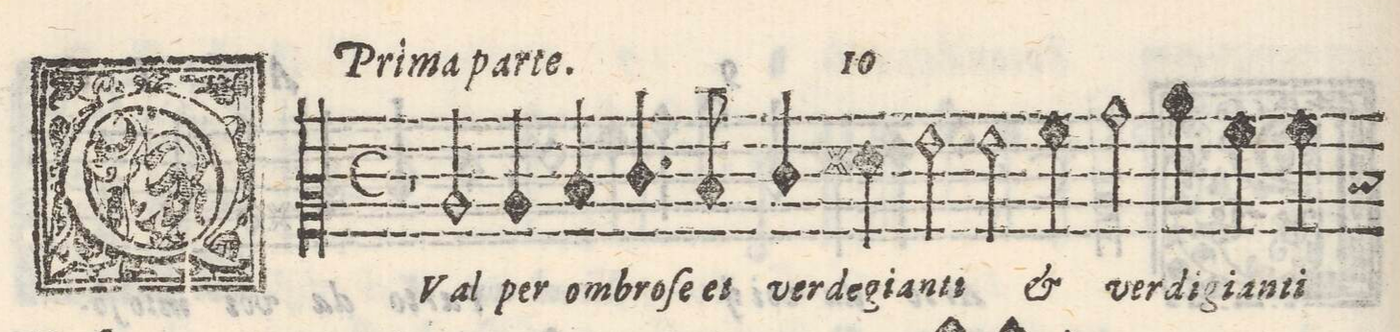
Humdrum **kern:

**kern	**text
*I"ALTO	*
*clefC2	*
*k[]	*
*met(C)	*
*M4/4	*
1r	.
=2-	=2-
2c/	QVal
4c/	per
4d/	om-
=3-	=3-
4.e/	-bros'
8d/	et
4e/	ver-
4f#X\	-de-
=4-	=4-
2g\	-gian-
2g\	te
=5-	=5-
4a\	et
2b\	ver-
4cc\	-di-
=6-	=6-
4a\	-gian-
4a\	ti
*-	*-
